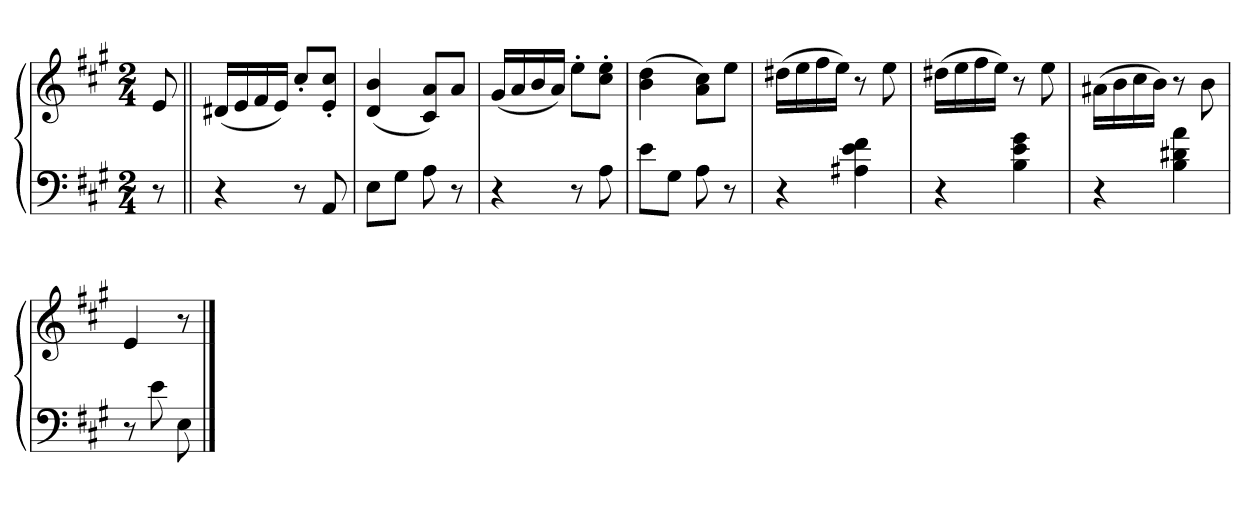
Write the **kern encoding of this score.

**kern	**kern
*part1	*part1
*staff2	*staff1
*clefF4	*clefG2
*k[f#c#g#]	*k[f#c#g#]
*A:	*A:
*M2/4	*M2/4
=	=
8r	8e
=||	=||
4r	(16d#XLL
.	16e
.	16f#
.	16eJJ)
8r	8cc#'L
8AA	8e' 8cc#'J
=	=
8EL	(4d 4b
8G#J	.
8A	8c# 8aL)
8r	8aJ
=	=
4r	(16g#LL
.	16a
.	16b
.	16aJJ)
8r	8ee'L
8A	8cc#' 8ee'J
=	=
8eL	(4b 4dd
8G#J	.
8A	8a 8cc#L)
8r	8eeJ
=	=
4r	(16dd#XLL
.	16ee
.	16ff#
.	16eeJJ)
4A#X 4e 4f#	8r
.	8ee
=	=
4r	(16dd#XLL
.	16ee
.	16ff#
.	16eeJJ)
4B 4e 4g#	8r
.	8ee
=	=
4r	(16a#XLL
.	16b
.	16cc#
.	16bJJ)
4B 4d#X 4a	8r
.	8b
=	=
8r	4e
8e	.
8E	8r
==	==
*-	*-
